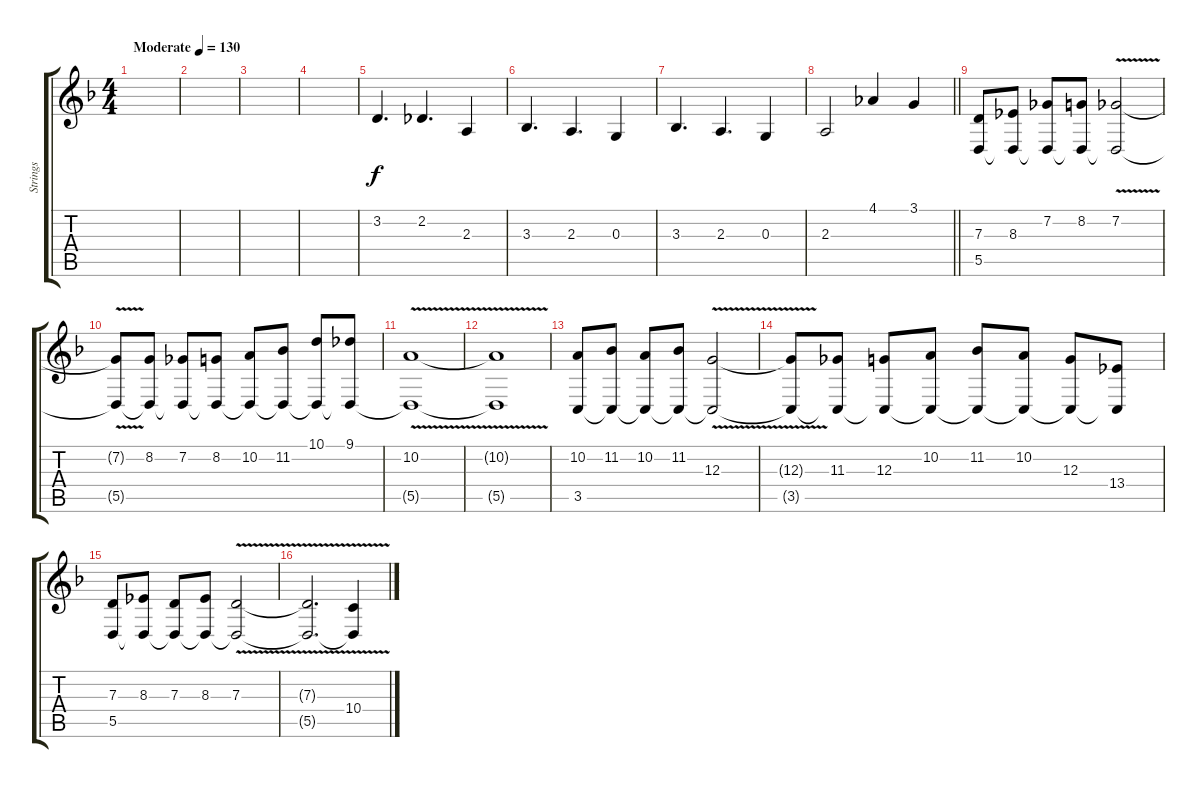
\track ("Strings" "Strings") {instrument stringensemble1}
\staff {score tabs}
\tuning (E4 B3 G3 D3 A2 E2) {hide}
\ts (4 4)
\section ("" "")
\tempo (130 "Moderate")
\clef g2
\ks dminor
|
|
|
|
3.2.4{d} 2.2.4{d} 2.3.4 |
3.3.4{d} 2.3.4{d} 0.3.4 |
3.3.4{d} 2.3.4{d} 0.3.4 |
\barLineRight lightlight
2.3.2 4.1.4 3.1.4 |
\section ("" "")
(7.3 5.5).8 (8.3 5.5{t}).8 (7.2 5.5{t}).8 (8.2 5.5{t}).8 (7.2{v} 5.5{t}).2 |
(7.2{t} 5.5{t}).8 (8.2 5.5{t}).8 (7.2 5.5{t}).8 (8.2 5.5{t}).8 (10.2 5.5{t}).8 (11.2 5.5{t}).8 (10.1 5.5{t}).8 (9.1 5.5{t}).8 |
(10.2{v} 5.5{t}).1 |
(10.2{t} 5.5{t}).1 |
(10.2 3.5).8 (11.2 3.5{t}).8 (10.2 3.5{t}).8 (11.2 3.5{t}).8 (12.3{v} 3.5{t}).2 |
(12.3{t} 3.5{t}).8 (11.3 3.5{t}).8 (12.3 3.5{t}).8 (10.2 3.5{t}).8 (11.2 3.5{t}).8 (10.2 3.5{t}).8 (12.3 3.5{t}).8 (13.4 3.5{t}).8 |
(7.3 5.5).8 (8.3 5.5{t}).8 (7.3 5.5{t}).8 (8.3 5.5{t}).8 (7.3{v} 5.5{t}).2 |
(7.3{t} 5.5{t}).2{d} (10.4{v} 5.5{t}).4
